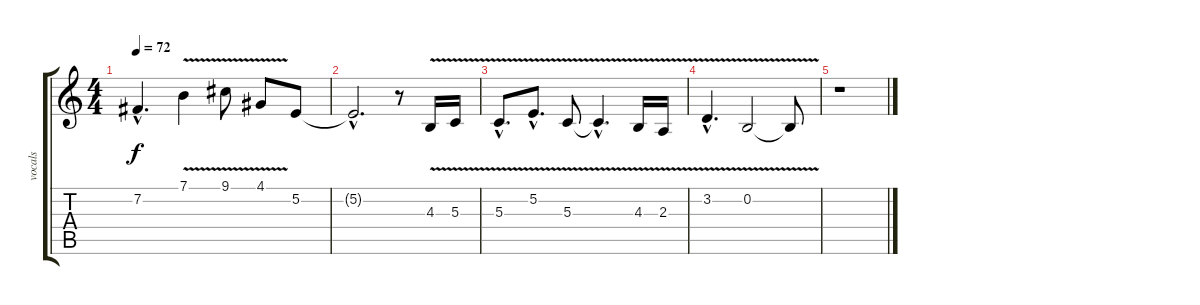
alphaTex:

\track ("vocals" "vocals") {instrument voiceoohs}
\staff {score tabs}
\tuning (E4 B3 G3 D3 A2 E2) {hide}
\ts (4 4)
\tempo 72
\clef g2
\ks c
7.2{hac t}.4{d dy f} 7.1{v}.4 9.1{v}.8 4.1{v}.8 5.2.8 |
5.2{hac t}.2{d} r.8 4.3{v}.16 5.3{v}.16 |
5.3{v hac}.8{d} 5.2{v hac}.8{d} 5.3{v}.8 5.3{hac t}.4{d} 4.3{v}.16 2.3{v}.16 |
3.2{v hac}.4{d} 0.2{v}.2 0.2{t}.8 |
r.1
